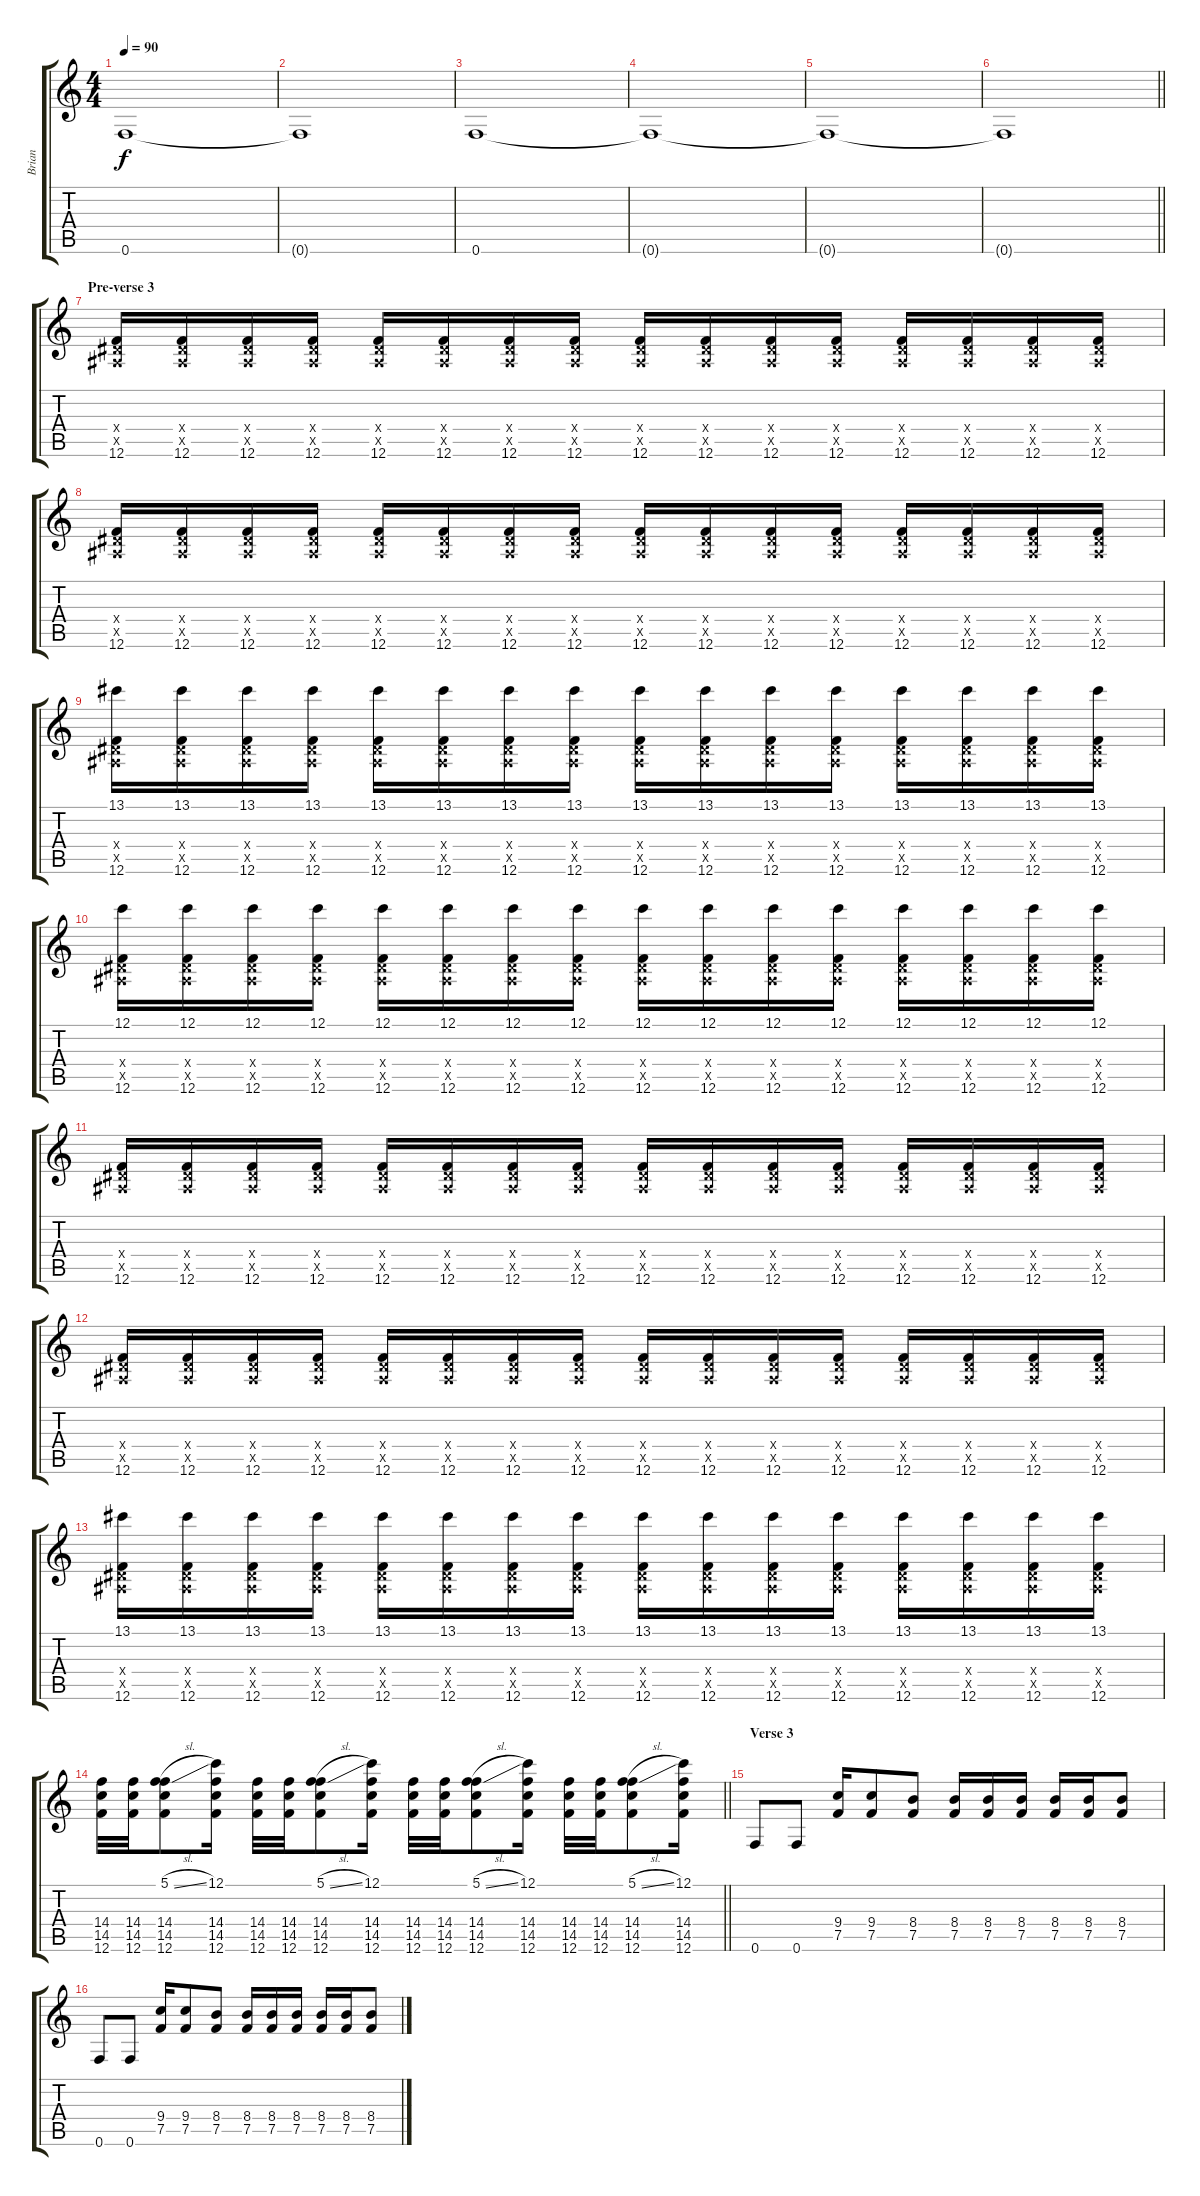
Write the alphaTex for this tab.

\track ("Brian" "Brian") {instrument overdrivenguitar}
\staff {score tabs}
\tuning (C4 C4 Ab3 Eb3 Bb2 F2) {hide}
\ts (4 4)
\tempo 90
\clef g2
\ks c
0.6{t}.1{dy f} |
0.6{t}.1 |
0.6.1 |
0.6{t}.1 |
0.6{t}.1 |
\barLineRight lightlight
0.6{t}.1 |
\section ("" "Pre-verse 3")
(0.4{x} 0.5{x} 12.6).16 (0.4{x} 0.5{x} 12.6).16 (0.4{x} 0.5{x} 12.6).16 (0.4{x} 0.5{x} 12.6).16 (0.4{x} 0.5{x} 12.6).16 (0.4{x} 0.5{x} 12.6).16 (0.4{x} 0.5{x} 12.6).16 (0.4{x} 0.5{x} 12.6).16 (0.4{x} 0.5{x} 12.6).16 (0.4{x} 0.5{x} 12.6).16 (0.4{x} 0.5{x} 12.6).16 (0.4{x} 0.5{x} 12.6).16 (0.4{x} 0.5{x} 12.6).16 (0.4{x} 0.5{x} 12.6).16 (0.4{x} 0.5{x} 12.6).16 (0.4{x} 0.5{x} 12.6).16 |
(0.4{x} 0.5{x} 12.6).16 (0.4{x} 0.5{x} 12.6).16 (0.4{x} 0.5{x} 12.6).16 (0.4{x} 0.5{x} 12.6).16 (0.4{x} 0.5{x} 12.6).16 (0.4{x} 0.5{x} 12.6).16 (0.4{x} 0.5{x} 12.6).16 (0.4{x} 0.5{x} 12.6).16 (0.4{x} 0.5{x} 12.6).16 (0.4{x} 0.5{x} 12.6).16 (0.4{x} 0.5{x} 12.6).16 (0.4{x} 0.5{x} 12.6).16 (0.4{x} 0.5{x} 12.6).16 (0.4{x} 0.5{x} 12.6).16 (0.4{x} 0.5{x} 12.6).16 (0.4{x} 0.5{x} 12.6).16 |
(13.1 0.4{x} 0.5{x} 12.6).16 (13.1 0.4{x} 0.5{x} 12.6).16 (13.1 0.4{x} 0.5{x} 12.6).16 (13.1 0.4{x} 0.5{x} 12.6).16 (13.1 0.4{x} 0.5{x} 12.6).16 (13.1 0.4{x} 0.5{x} 12.6).16 (13.1 0.4{x} 0.5{x} 12.6).16 (13.1 0.4{x} 0.5{x} 12.6).16 (13.1 0.4{x} 0.5{x} 12.6).16 (13.1 0.4{x} 0.5{x} 12.6).16 (13.1 0.4{x} 0.5{x} 12.6).16 (13.1 0.4{x} 0.5{x} 12.6).16 (13.1 0.4{x} 0.5{x} 12.6).16 (13.1 0.4{x} 0.5{x} 12.6).16 (13.1 0.4{x} 0.5{x} 12.6).16 (13.1 0.4{x} 0.5{x} 12.6).16 |
(12.1 0.4{x} 0.5{x} 12.6).16 (12.1 0.4{x} 0.5{x} 12.6).16 (12.1 0.4{x} 0.5{x} 12.6).16 (12.1 0.4{x} 0.5{x} 12.6).16 (12.1 0.4{x} 0.5{x} 12.6).16 (12.1 0.4{x} 0.5{x} 12.6).16 (12.1 0.4{x} 0.5{x} 12.6).16 (12.1 0.4{x} 0.5{x} 12.6).16 (12.1 0.4{x} 0.5{x} 12.6).16 (12.1 0.4{x} 0.5{x} 12.6).16 (12.1 0.4{x} 0.5{x} 12.6).16 (12.1 0.4{x} 0.5{x} 12.6).16 (12.1 0.4{x} 0.5{x} 12.6).16 (12.1 0.4{x} 0.5{x} 12.6).16 (12.1 0.4{x} 0.5{x} 12.6).16 (12.1 0.4{x} 0.5{x} 12.6).16 |
(0.4{x} 0.5{x} 12.6).16 (0.4{x} 0.5{x} 12.6).16 (0.4{x} 0.5{x} 12.6).16 (0.4{x} 0.5{x} 12.6).16 (0.4{x} 0.5{x} 12.6).16 (0.4{x} 0.5{x} 12.6).16 (0.4{x} 0.5{x} 12.6).16 (0.4{x} 0.5{x} 12.6).16 (0.4{x} 0.5{x} 12.6).16 (0.4{x} 0.5{x} 12.6).16 (0.4{x} 0.5{x} 12.6).16 (0.4{x} 0.5{x} 12.6).16 (0.4{x} 0.5{x} 12.6).16 (0.4{x} 0.5{x} 12.6).16 (0.4{x} 0.5{x} 12.6).16 (0.4{x} 0.5{x} 12.6).16 |
(0.4{x} 0.5{x} 12.6).16 (0.4{x} 0.5{x} 12.6).16 (0.4{x} 0.5{x} 12.6).16 (0.4{x} 0.5{x} 12.6).16 (0.4{x} 0.5{x} 12.6).16 (0.4{x} 0.5{x} 12.6).16 (0.4{x} 0.5{x} 12.6).16 (0.4{x} 0.5{x} 12.6).16 (0.4{x} 0.5{x} 12.6).16 (0.4{x} 0.5{x} 12.6).16 (0.4{x} 0.5{x} 12.6).16 (0.4{x} 0.5{x} 12.6).16 (0.4{x} 0.5{x} 12.6).16 (0.4{x} 0.5{x} 12.6).16 (0.4{x} 0.5{x} 12.6).16 (0.4{x} 0.5{x} 12.6).16 |
(13.1 0.4{x} 0.5{x} 12.6).16 (13.1 0.4{x} 0.5{x} 12.6).16 (13.1 0.4{x} 0.5{x} 12.6).16 (13.1 0.4{x} 0.5{x} 12.6).16 (13.1 0.4{x} 0.5{x} 12.6).16 (13.1 0.4{x} 0.5{x} 12.6).16 (13.1 0.4{x} 0.5{x} 12.6).16 (13.1 0.4{x} 0.5{x} 12.6).16 (13.1 0.4{x} 0.5{x} 12.6).16 (13.1 0.4{x} 0.5{x} 12.6).16 (13.1 0.4{x} 0.5{x} 12.6).16 (13.1 0.4{x} 0.5{x} 12.6).16 (13.1 0.4{x} 0.5{x} 12.6).16 (13.1 0.4{x} 0.5{x} 12.6).16 (13.1 0.4{x} 0.5{x} 12.6).16 (13.1 0.4{x} 0.5{x} 12.6).16 |
\barLineRight lightlight
(14.4 14.5 12.6).32 (14.4 14.5 12.6).32 (5.1{sl} 14.4 14.5 12.6).8 (12.1 14.4 14.5 12.6).16 (14.4 14.5 12.6).32 (14.4 14.5 12.6).32 (5.1{sl} 14.4 14.5 12.6).8 (12.1 14.4 14.5 12.6).16 (14.4 14.5 12.6).32 (14.4 14.5 12.6).32 (5.1{sl} 14.4 14.5 12.6).8 (12.1 14.4 14.5 12.6).16 (14.4 14.5 12.6).32 (14.4 14.5 12.6).32 (5.1{sl} 14.4 14.5 12.6).8 (12.1 14.4 14.5 12.6).16 |
\section ("" "Verse 3")
0.6.8 0.6.8 (9.4 7.5).16 (9.4 7.5).8 (8.4 7.5).8 (8.4 7.5).16 (8.4 7.5).16 (8.4 7.5).16 (8.4 7.5).16 (8.4 7.5).16 (8.4 7.5).8 |
0.6.8 0.6.8 (9.4 7.5).16 (9.4 7.5).8 (8.4 7.5).8 (8.4 7.5).16 (8.4 7.5).16 (8.4 7.5).16 (8.4 7.5).16 (8.4 7.5).16 (8.4 7.5).8
